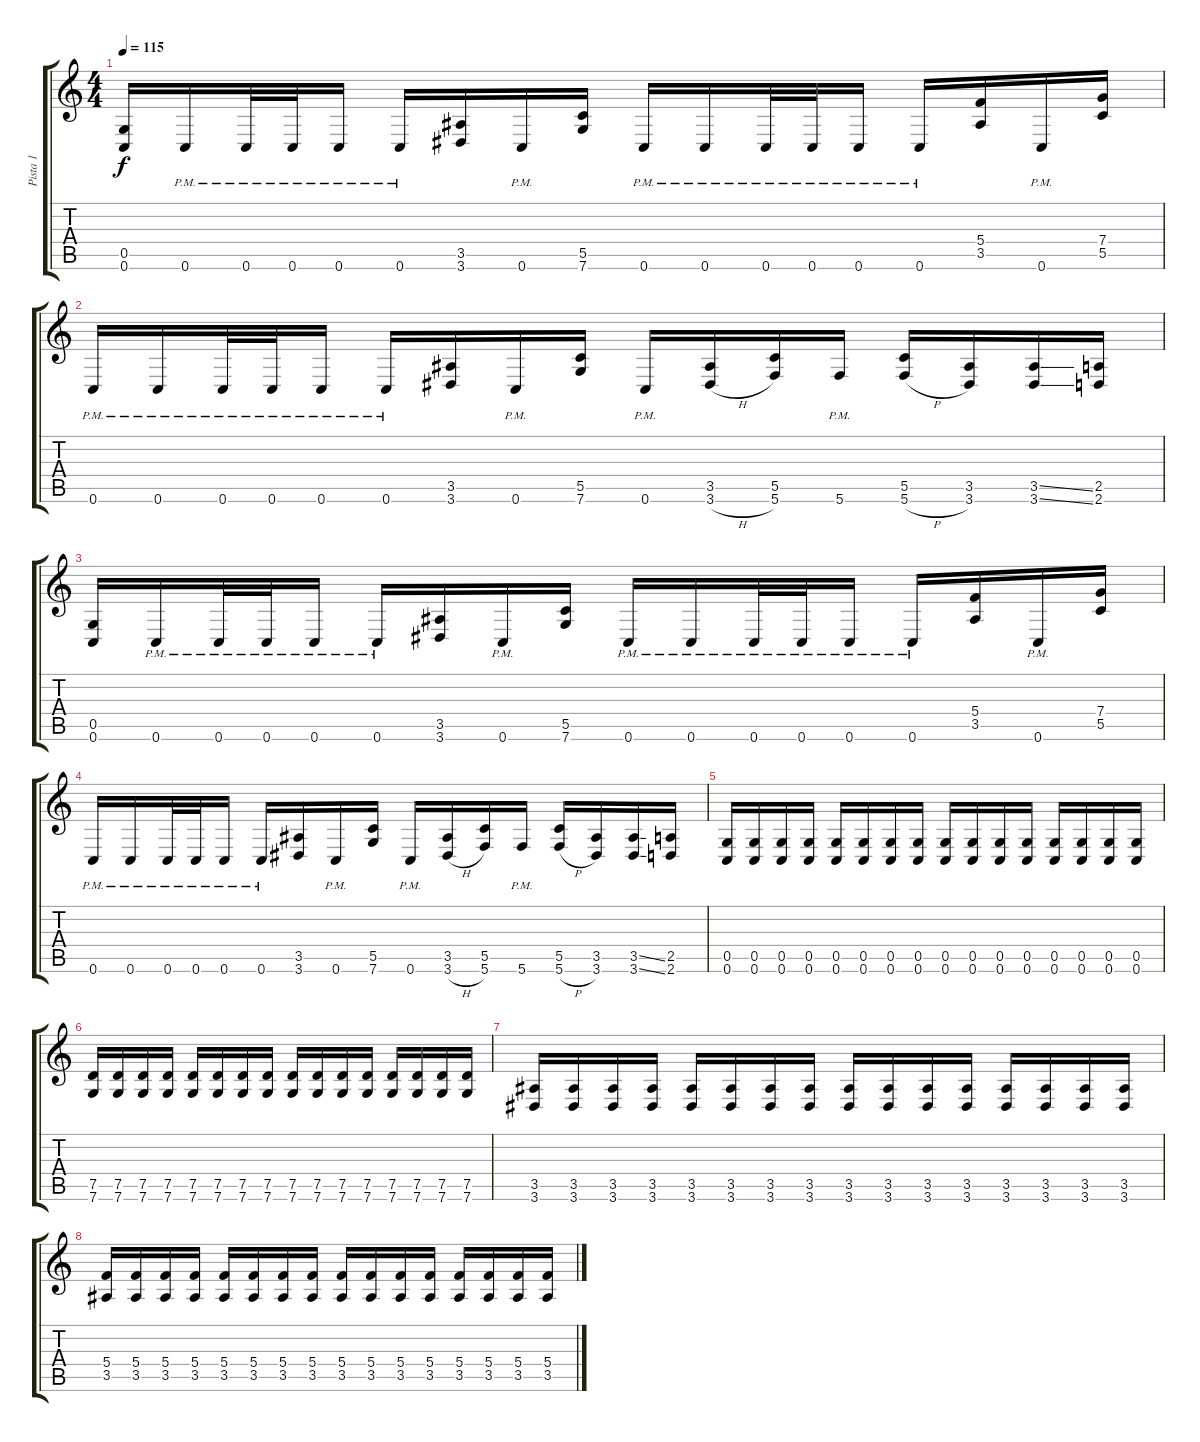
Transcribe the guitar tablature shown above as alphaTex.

\track ("Pista 1" "Pista 1") {instrument distortionguitar}
\staff {score tabs}
\tuning (D4 A3 F3 C3 G2 C2) {hide}
\ts (4 4)
\tempo 115
\clef g2
\ks c
(0.5 0.6).16{dy f} 0.6{pm}.16 0.6{pm}.32 0.6{pm}.32 0.6{pm}.16 0.6{pm}.16 (3.5 3.6).16 0.6{pm}.16 (5.5 7.6).16 0.6{pm}.16 0.6{pm}.16 0.6{pm}.32 0.6{pm}.32 0.6{pm}.16 0.6{pm}.16 (5.4 3.5).16 0.6{pm}.16 (7.4 5.5).16 |
0.6{pm}.16 0.6{pm}.16 0.6{pm}.32 0.6{pm}.32 0.6{pm}.16 0.6{pm}.16 (3.5 3.6).16 0.6{pm}.16 (5.5 7.6).16 0.6{pm}.16 (3.5 3.6{h}).16 (5.5 5.6).16 5.6{pm}.16 (5.5 5.6{h}).16 (3.5 3.6).16 (3.5{ss} 3.6{ss}).16 (2.5 2.6).16 |
(0.5 0.6).16 0.6{pm}.16 0.6{pm}.32 0.6{pm}.32 0.6{pm}.16 0.6{pm}.16 (3.5 3.6).16 0.6{pm}.16 (5.5 7.6).16 0.6{pm}.16 0.6{pm}.16 0.6{pm}.32 0.6{pm}.32 0.6{pm}.16 0.6{pm}.16 (5.4 3.5).16 0.6{pm}.16 (7.4 5.5).16 |
0.6{pm}.16 0.6{pm}.16 0.6{pm}.32 0.6{pm}.32 0.6{pm}.16 0.6{pm}.16 (3.5 3.6).16 0.6{pm}.16 (5.5 7.6).16 0.6{pm}.16 (3.5 3.6{h}).16 (5.5 5.6).16 5.6{pm}.16 (5.5 5.6{h}).16 (3.5 3.6).16 (3.5{ss} 3.6{ss}).16 (2.5 2.6).16 |
(0.5 0.6).16 (0.5 0.6).16 (0.5 0.6).16 (0.5 0.6).16 (0.5 0.6).16 (0.5 0.6).16 (0.5 0.6).16 (0.5 0.6).16 (0.5 0.6).16 (0.5 0.6).16 (0.5 0.6).16 (0.5 0.6).16 (0.5 0.6).16 (0.5 0.6).16 (0.5 0.6).16 (0.5 0.6).16 |
(7.5 7.6).16 (7.5 7.6).16 (7.5 7.6).16 (7.5 7.6).16 (7.5 7.6).16 (7.5 7.6).16 (7.5 7.6).16 (7.5 7.6).16 (7.5 7.6).16 (7.5 7.6).16 (7.5 7.6).16 (7.5 7.6).16 (7.5 7.6).16 (7.5 7.6).16 (7.5 7.6).16 (7.5 7.6).16 |
(3.5 3.6).16 (3.5 3.6).16 (3.5 3.6).16 (3.5 3.6).16 (3.5 3.6).16 (3.5 3.6).16 (3.5 3.6).16 (3.5 3.6).16 (3.5 3.6).16 (3.5 3.6).16 (3.5 3.6).16 (3.5 3.6).16 (3.5 3.6).16 (3.5 3.6).16 (3.5 3.6).16 (3.5 3.6).16 |
(5.4 3.5).16 (5.4 3.5).16 (5.4 3.5).16 (5.4 3.5).16 (5.4 3.5).16 (5.4 3.5).16 (5.4 3.5).16 (5.4 3.5).16 (5.4 3.5).16 (5.4 3.5).16 (5.4 3.5).16 (5.4 3.5).16 (5.4 3.5).16 (5.4 3.5).16 (5.4 3.5).16 (5.4 3.5).16
